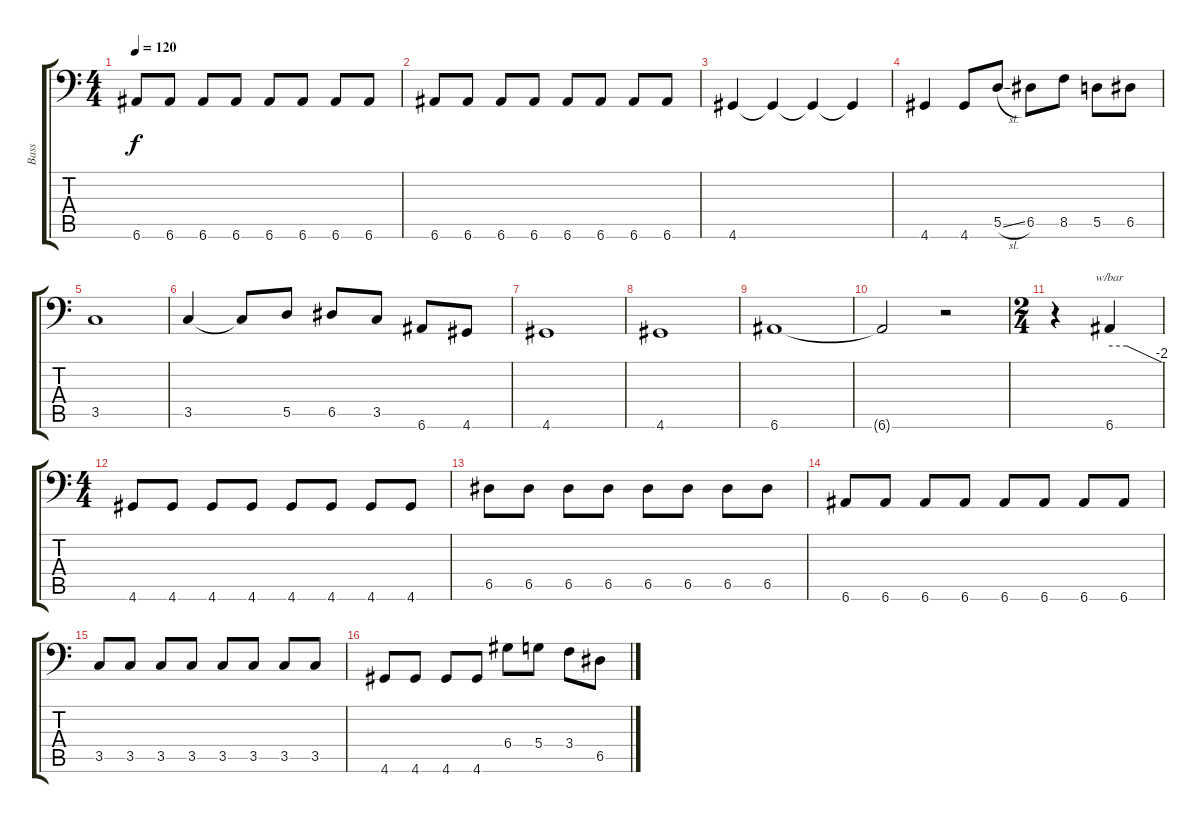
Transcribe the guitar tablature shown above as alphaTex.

\track ("Bass" "Bass") {instrument electricbassfinger}
\staff {score tabs}
\tuning (E3 B2 G2 D2 A1 E1) {hide}
\ts (4 4)
\tempo 120
\clef f4
\ks c
6.6.8{dy f} 6.6.8 6.6.8 6.6.8 6.6.8 6.6.8 6.6.8 6.6.8 |
6.6.8 6.6.8 6.6.8 6.6.8 6.6.8 6.6.8 6.6.8 6.6.8 |
4.6.4 4.6{t}.4 4.6{t}.4 4.6{t}.4 |
4.6.4 4.6.8 5.5{sl}.8 6.5.8 8.5.8 5.5.8 6.5.8 |
3.5.1 |
3.5.4 3.5{t}.8 5.5.8 6.5.8 3.5.8 6.6.8 4.6.8 |
4.6.1 |
4.6.1 |
6.6.1 |
6.6{t}.2 r.2 |
\ts (2 4)
r.4 6.6.4{tbe (custom default 0 0 20 0 60 -8)} |
\ts (4 4)
4.6.8 4.6.8 4.6.8 4.6.8 4.6.8 4.6.8 4.6.8 4.6.8 |
6.5.8 6.5.8 6.5.8 6.5.8 6.5.8 6.5.8 6.5.8 6.5.8 |
6.6.8 6.6.8 6.6.8 6.6.8 6.6.8 6.6.8 6.6.8 6.6.8 |
3.5.8 3.5.8 3.5.8 3.5.8 3.5.8 3.5.8 3.5.8 3.5.8 |
4.6.8 4.6.8 4.6.8 4.6.8 6.4.8 5.4.8 3.4.8 6.5.8
